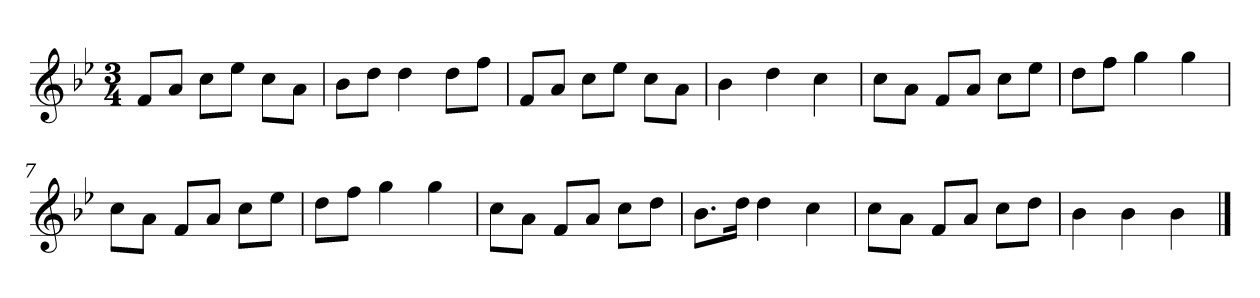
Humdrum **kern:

**kern
*part1
*staff1
*clefG2
*k[b-e-]
*B-:
*M3/4
=
8f/L
8a/J
8cc\L
8ee-\J
8cc\L
8a\J
=2
8b-\L
8dd\J
4dd
8dd\L
8ff\J
=3
8f/L
8a/J
8cc\L
8ee-\J
8cc\L
8a\J
=4
4b-
4dd
4cc
=5y
8cc\L
8a\J
8f/L
8a/J
8cc\L
8ee-\J
=6
8dd\L
8ff\J
4gg
4gg
=7
8cc\L
8a\J
8f/L
8a/J
8cc\L
8ee-\J
=8
8dd\L
8ff\J
4gg
4gg
=9y
8cc\L
8a\J
8f/L
8a/J
8cc\L
8dd\J
=10
8.b-\L
16dd\Jk
4dd
4cc
=11
8cc\L
8a\J
8f/L
8a/J
8cc\L
8dd\J
=12
4b-
4b-
4b-
==
*-
